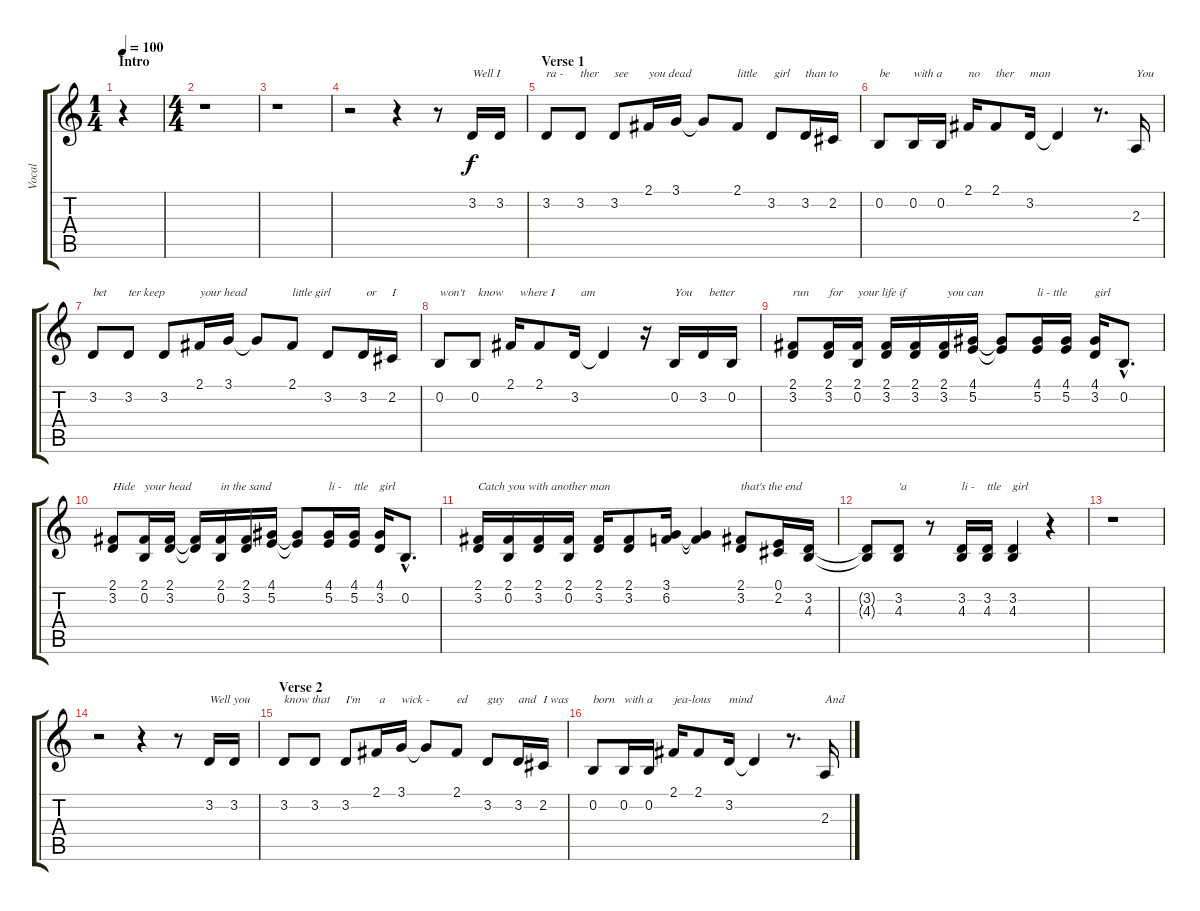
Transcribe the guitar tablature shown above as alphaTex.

\track ("Vocal" "Vocal") {instrument lead5charang}
\staff {score tabs}
\tuning (E4 B3 G3 D3 A2 E2) {hide}
\ts (1 4)
\section ("" "Intro")
\tempo 100
\clef g2
\ks c
r.4{dy f instrument lead5charang} |
\ts (4 4)
r.1 |
r.1 |
r.2 r.4 r.8 3.2.16{txt "Well I"} 3.2.16 |
\section ("" "Verse 1")
3.2.8{txt "ra -"} 3.2.8{txt "ther"} 3.2.8{txt "see"} 2.1.16{txt "you dead"} 3.1.16 3.1{t}.8 2.1.8{txt "little"} 3.2.8{txt " girl"} 3.2.16{txt "than to"} 2.2.16 |
0.2.8{txt "be"} 0.2.16{txt "with a "} 0.2.16 2.1.16{txt "no"} 2.1.8{txt "ther"} 3.2.16{txt "man"} 3.2{t}.4 r.8{d} 2.3.16{txt "You"} |
3.2.8{txt "bet"} 3.2.8{txt "ter keep"} 3.2.8 2.1.16{txt "your head"} 3.1.16 3.1{t}.8 2.1.8{txt "little girl"} 3.2.8 3.2.16{txt " or"} 2.2.16{txt "I"} |
0.2.8{txt "won't"} 0.2.8{txt " know"} 2.1.16{txt "   where I"} 2.1.8 3.2.16{txt "  am"} 3.2{t}.4 r.16 0.2.16{txt "You"} 3.2.16{txt "  better"} 0.2.16 |
(2.1 3.2).8{txt "run"} (2.1 3.2).16{txt "for"} (2.1 0.2).16{txt "your life if"} (2.1 3.2).16 (2.1 3.2).16 (2.1 3.2).16{txt " you can"} (4.1 5.2).16 (4.1{t} 5.2{t}).8 (4.1 5.2).16{txt "li - ttle "} (4.1 5.2).16 (4.1 3.2).16{txt "girl"} 0.2{hac}.8{d} |
(2.1 3.2).8{txt "Hide"} (2.1 0.2).16{txt "your head"} (2.1 3.2).16 (2.1{t} 3.2{t}).16 (2.1 0.2).16{txt "in the sand"} (2.1 3.2).16 (4.1 5.2).16 (4.1{t} 5.2{t}).8 (4.1 5.2).16{txt "li - "} (4.1 5.2).16{txt "ttle"} (4.1 3.2).16{txt "girl"} 0.2{hac}.8{d} |
(2.1 3.2).16{txt "Catch you with another man"} (2.1 0.2).16 (2.1 3.2).16 (2.1 0.2).16 (2.1 3.2).16 (2.1 3.2).8 (3.1 6.2).16 (3.1{t} 6.2{t}).4 (2.1 3.2).8{txt "that's the end"} (0.1 2.2).16 (3.2 4.3).16 |
(3.2{t} 4.3{t}).8 (3.2 4.3).8{txt "'a"} r.8 (3.2 4.3).16{txt "li - "} (3.2 4.3).16{txt "ttle"} (3.2 4.3).4{txt "girl"} r.4 |
r.1 |
r.2 r.4 r.8 3.2.16{txt "Well you"} 3.2.16 |
\section ("" "Verse 2")
3.2.8{txt "know that"} 3.2.8 3.2.8{txt "I'm"} 2.1.16{txt " a"} 3.1.16{txt "wick - "} 3.1{t}.8 2.1.8{txt "ed"} 3.2.8{txt "guy"} 3.2.16{txt "and"} 2.2.16{txt "I was"} |
0.2.8{txt "born"} 0.2.16{txt "with a"} 0.2.16 2.1.16{txt "jea-lous"} 2.1.8 3.2.16{txt "mind"} 3.2{t}.4 r.8{d} 2.3.16{txt "And"}
